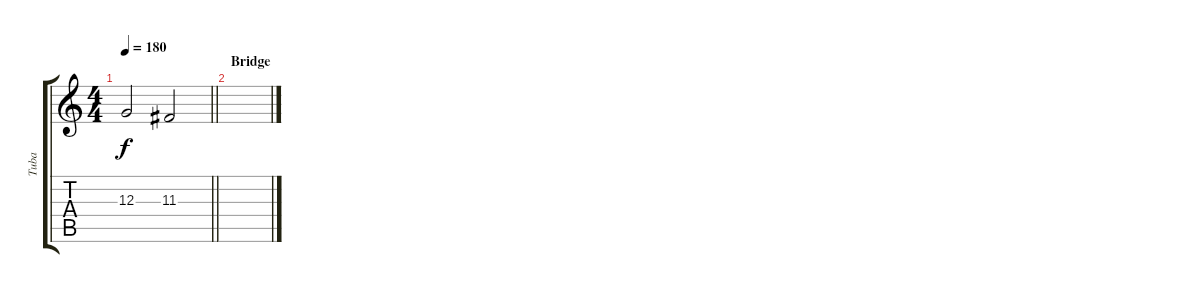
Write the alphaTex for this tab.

\track ("Tuba" "Tuba") {instrument tuba}
\staff {score tabs}
\tuning (E4 B3 G3 D3 A2 D2) {hide}
\ts (4 4)
\tempo 180
\clef g2
\barLineRight lightlight
\ks c
12.3.2{dy f} 11.3.2 |
\section ("" "Bridge")
